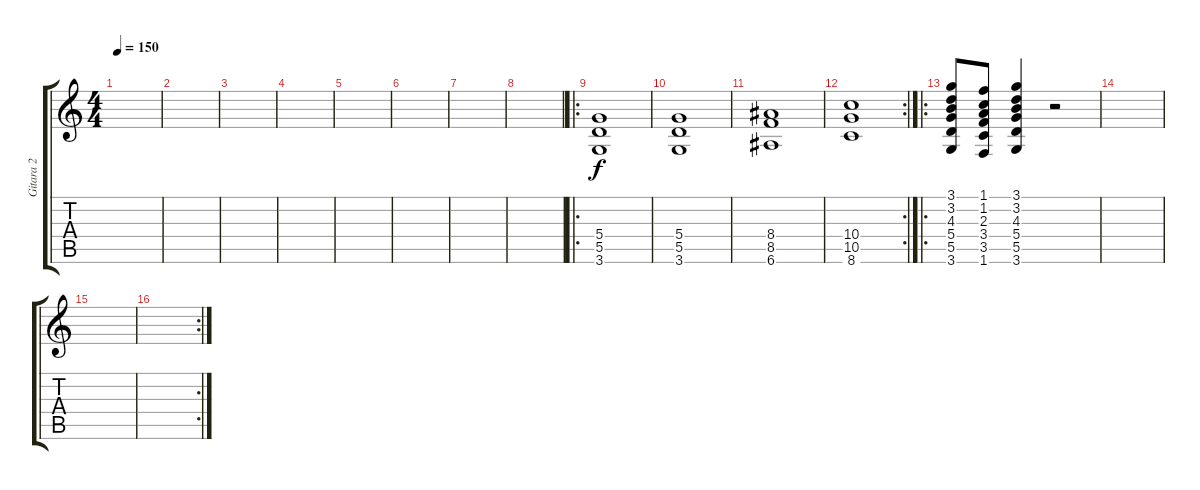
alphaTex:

\track ("Gitara 2" "Gitara 2") {instrument overdrivenguitar}
\staff {score tabs}
\tuning (E4 B3 G3 D3 A2 E2) {hide}
\ts (4 4)
\tempo 150
\clef g2
\ks c
|
|
|
|
|
|
|
|
\ro
(5.4 5.5 3.6).1 |
(5.4 5.5 3.6).1 |
(8.4 8.5 6.6).1 |
\rc 2
(10.4 10.5 8.6).1 |
\ro
(3.1 3.2 4.3 5.4 5.5 3.6).8 (1.1 1.2 2.3 3.4 3.5 1.6).8 (3.1 3.2 4.3 5.4 5.5 3.6).4 r.2 |
|
|
\rc 2
